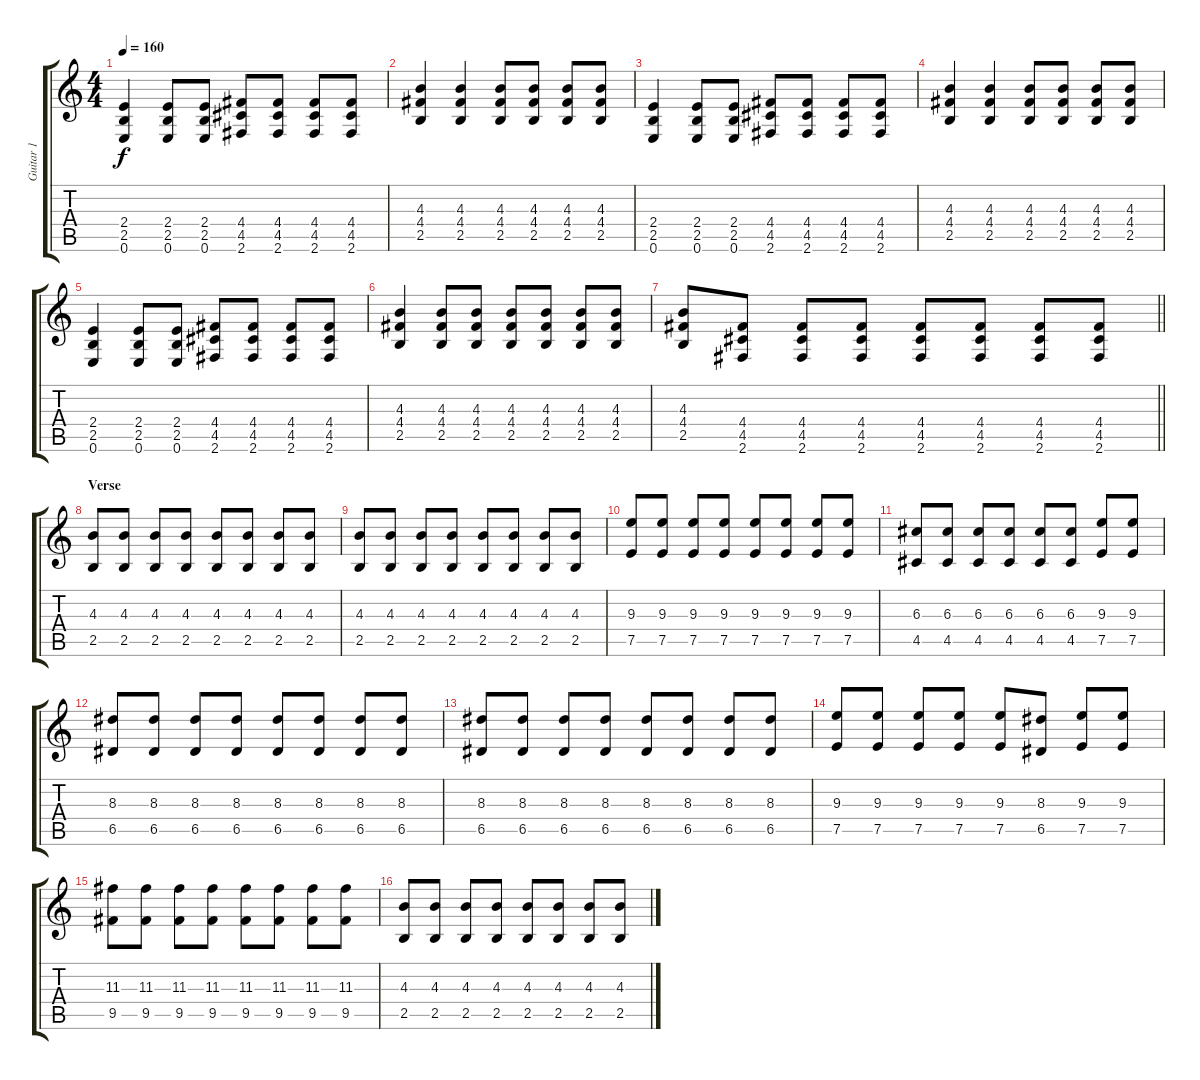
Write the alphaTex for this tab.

\track ("Guitar 1" "Guitar 1") {instrument distortionguitar}
\staff {score tabs}
\tuning (E4 B3 G3 D3 A2 E2) {hide}
\ts (4 4)
\tempo 160
\clef g2
\ks c
(2.4 2.5 0.6).4{dy f} (2.4 2.5 0.6).8 (2.4 2.5 0.6).8 (4.4 4.5 2.6).8 (4.4 4.5 2.6).8 (4.4 4.5 2.6).8 (4.4 4.5 2.6).8 |
(4.3 4.4 2.5).4 (4.3 4.4 2.5).4 (4.3 4.4 2.5).8 (4.3 4.4 2.5).8 (4.3 4.4 2.5).8 (4.3 4.4 2.5).8 |
(2.4 2.5 0.6).4 (2.4 2.5 0.6).8 (2.4 2.5 0.6).8 (4.4 4.5 2.6).8 (4.4 4.5 2.6).8 (4.4 4.5 2.6).8 (4.4 4.5 2.6).8 |
(4.3 4.4 2.5).4 (4.3 4.4 2.5).4 (4.3 4.4 2.5).8 (4.3 4.4 2.5).8 (4.3 4.4 2.5).8 (4.3 4.4 2.5).8 |
(2.4 2.5 0.6).4 (2.4 2.5 0.6).8 (2.4 2.5 0.6).8 (4.4 4.5 2.6).8 (4.4 4.5 2.6).8 (4.4 4.5 2.6).8 (4.4 4.5 2.6).8 |
(4.3 4.4 2.5).4 (4.3 4.4 2.5).8 (4.3 4.4 2.5).8 (4.3 4.4 2.5).8 (4.3 4.4 2.5).8 (4.3 4.4 2.5).8 (4.3 4.4 2.5).8 |
\barLineRight lightlight
(4.3 4.4 2.5).8 (4.4 4.5 2.6).8 (4.4 4.5 2.6).8 (4.4 4.5 2.6).8 (4.4 4.5 2.6).8 (4.4 4.5 2.6).8 (4.4 4.5 2.6).8 (4.4 4.5 2.6).8 |
\section ("" "Verse")
(4.3 2.5).8 (4.3 2.5).8 (4.3 2.5).8 (4.3 2.5).8 (4.3 2.5).8 (4.3 2.5).8 (4.3 2.5).8 (4.3 2.5).8 |
(4.3 2.5).8 (4.3 2.5).8 (4.3 2.5).8 (4.3 2.5).8 (4.3 2.5).8 (4.3 2.5).8 (4.3 2.5).8 (4.3 2.5).8 |
(9.3 7.5).8 (9.3 7.5).8 (9.3 7.5).8 (9.3 7.5).8 (9.3 7.5).8 (9.3 7.5).8 (9.3 7.5).8 (9.3 7.5).8 |
(6.3 4.5).8 (6.3 4.5).8 (6.3 4.5).8 (6.3 4.5).8 (6.3 4.5).8 (6.3 4.5).8 (9.3 7.5).8 (9.3 7.5).8 |
(8.3 6.5).8 (8.3 6.5).8 (8.3 6.5).8 (8.3 6.5).8 (8.3 6.5).8 (8.3 6.5).8 (8.3 6.5).8 (8.3 6.5).8 |
(8.3 6.5).8 (8.3 6.5).8 (8.3 6.5).8 (8.3 6.5).8 (8.3 6.5).8 (8.3 6.5).8 (8.3 6.5).8 (8.3 6.5).8 |
(9.3 7.5).8 (9.3 7.5).8 (9.3 7.5).8 (9.3 7.5).8 (9.3 7.5).8 (8.3 6.5).8 (9.3 7.5).8 (9.3 7.5).8 |
(11.3 9.5).8 (11.3 9.5).8 (11.3 9.5).8 (11.3 9.5).8 (11.3 9.5).8 (11.3 9.5).8 (11.3 9.5).8 (11.3 9.5).8 |
(4.3 2.5).8 (4.3 2.5).8 (4.3 2.5).8 (4.3 2.5).8 (4.3 2.5).8 (4.3 2.5).8 (4.3 2.5).8 (4.3 2.5).8
